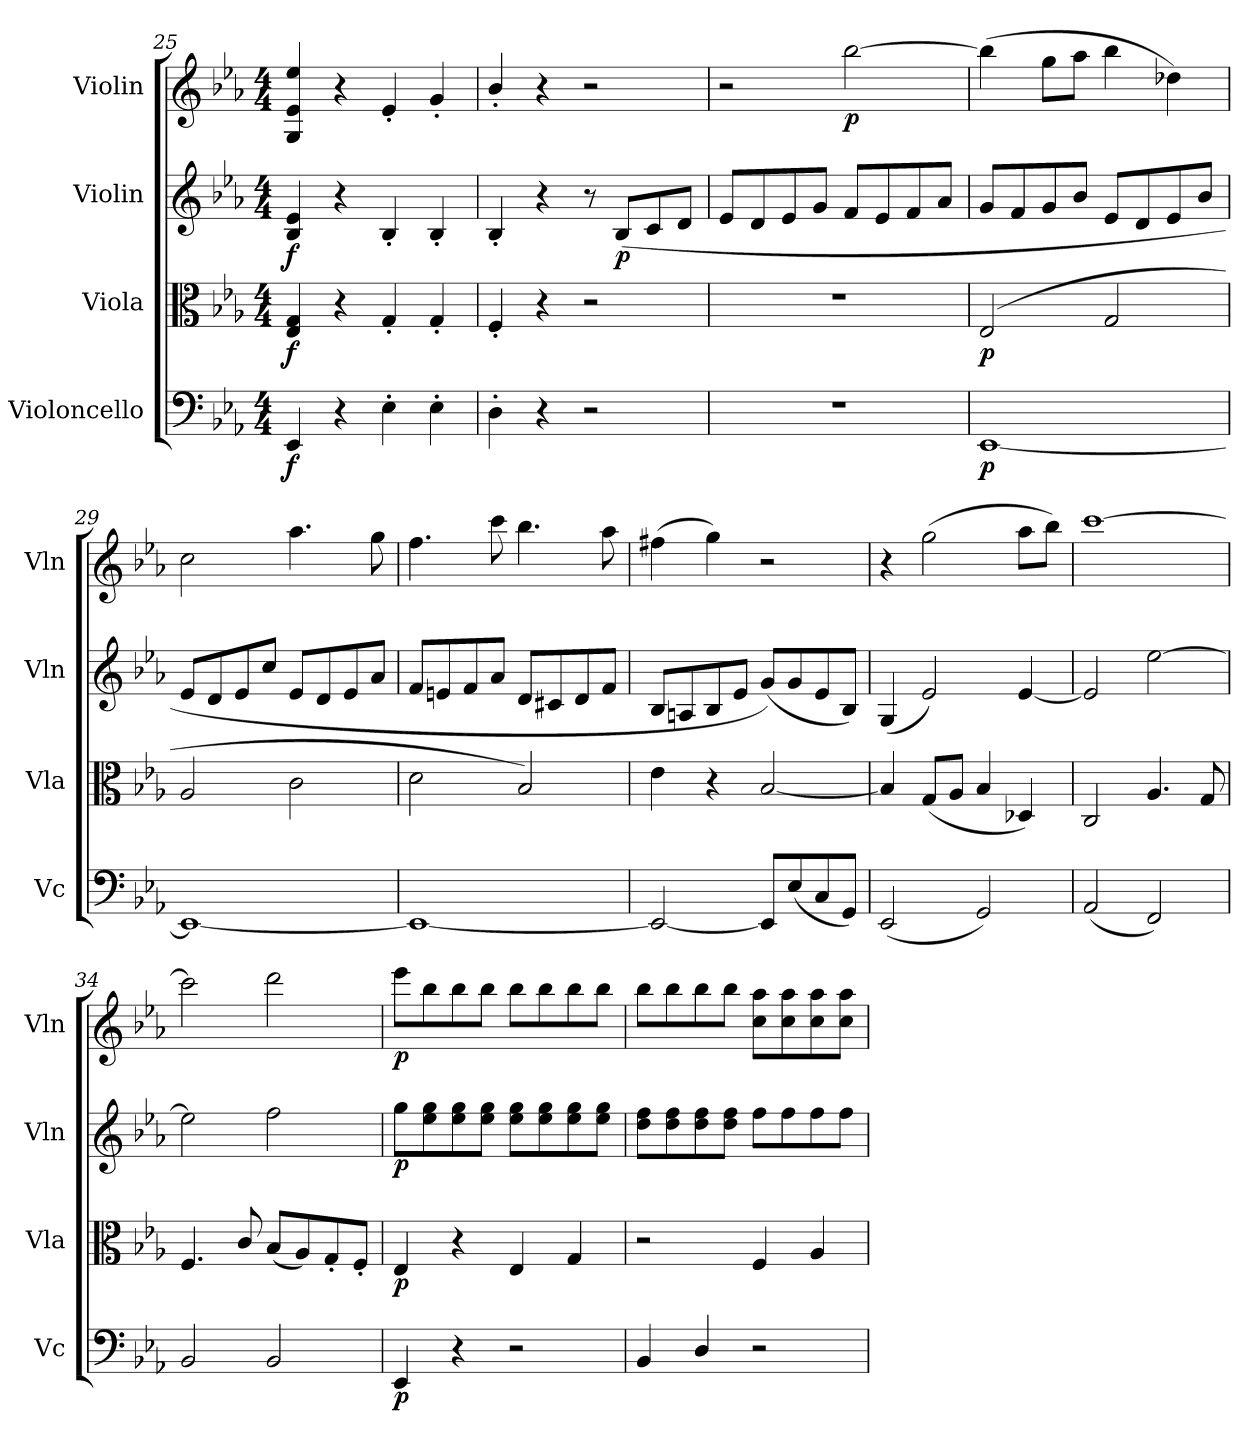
**kern	**dynam	**kern	**dynam	**kern	**dynam	**kern	**dynam
*part4	*part4	*part3	*part3	*part2	*part2	*part1	*part1
*staff4	*staff4	*staff3	*staff3	*staff2	*staff2	*staff1	*staff1
*I"Violoncello	*	*I"Viola	*	*I"Violin	*	*I"Violin	*
*I'Vc	*	*I'Vla	*	*I'Vln	*	*I'Vln	*
*clefF4	*	*clefC3	*	*clefG2	*	*clefG2	*
*k[b-e-a-]	*	*k[b-e-a-]	*	*k[b-e-a-]	*	*k[b-e-a-]	*
*M4/4	*	*M4/4	*	*M4/4	*	*M4/4	*
*MM152	*	*MM152	*	*MM152	*	*MM152	*
=25	=25	=25	=25	=25	=25	=25	=25
4EE-/	f	4E-/ 4G/	f	4B-/ 4e-/	f	4G/ 4e-/ 4ee-/	.
4r	.	4r	.	4r	.	4r	.
4E-'\	.	4G'/	.	4B-'/	.	4e-'/	.
4E-'\	.	4G'/	.	4B-'/	.	4g'/	.
=26	=26	=26	=26	=26	=26	=26	=26
4D'\	.	4F'/	.	4B-'/	.	4b-'/	.
4r	.	4r	.	4r	.	4r	.
2r	.	2r	.	8r	.	2r	.
.	.	.	.	(8B-/L	p	.	.
.	.	.	.	8c/	.	.	.
.	.	.	.	8d/J	.	.	.
=27	=27	=27	=27	=27	=27	=27	=27
1r	.	1r	.	8e-/L	.	2r	.
.	.	.	.	8d/	.	.	.
.	.	.	.	8e-/	.	.	.
.	.	.	.	8g/J	.	.	.
.	.	.	.	8f/L	.	[2bb-\	p
.	.	.	.	8e-/	.	.	.
.	.	.	.	8f/	.	.	.
.	.	.	.	8a-/J	.	.	.
=28	=28	=28	=28	=28	=28	=28	=28
[1EE-	p	(2E-/	p	8g/L	.	(4bb-\]	.
.	.	.	.	8f/	.	.	.
.	.	.	.	8g/	.	8gg\L	.
.	.	.	.	8b-/J	.	8aa-\J	.
.	.	2G/	.	8e-/L	.	4bb-\	.
.	.	.	.	8d/	.	.	.
.	.	.	.	8e-/	.	4dd-X\)	.
.	.	.	.	8b-/J	.	.	.
=29	=29	=29	=29	=29	=29	=29	=29
1EE-_	.	2A-/	.	8e-/L	.	2cc\	.
.	.	.	.	8d/	.	.	.
.	.	.	.	8e-/	.	.	.
.	.	.	.	8cc/J	.	.	.
.	.	2c\	.	8e-/L	.	4.aa-\	.
.	.	.	.	8d/	.	.	.
.	.	.	.	8e-/	.	.	.
.	.	.	.	8a-/J	.	8gg\	.
=30	=30	=30	=30	=30	=30	=30	=30
1EE-_	.	2d\	.	8f/L	.	4.ff\	.
.	.	.	.	8en/	.	.	.
.	.	.	.	8f/	.	.	.
.	.	.	.	8a-/J	.	8ccc\	.
.	.	2B-/)	.	8d/L	.	4.bb-\	.
.	.	.	.	8c#X/	.	.	.
.	.	.	.	8d/	.	.	.
.	.	.	.	8f/J	.	8aa-\	.
=31	=31	=31	=31	=31	=31	=31	=31
2EE-/_	.	4e-\	.	8B-/L	.	(4ff#X\	.
.	.	.	.	8An/	.	.	.
.	.	4r	.	8B-/	.	4gg\)	.
.	.	.	.	8e-/J	.	.	.
8EE-/L]	.	[2B-/	.	(8g/L)	.	2r	.
(8E-/	.	.	.	8g/	.	.	.
8C/	.	.	.	8e-/	.	.	.
8GG/J)	.	.	.	8B-/J)	.	.	.
=32	=32	=32	=32	=32	=32	=32	=32
(2EE-/	.	4B-/]	.	(4G/	.	4r	.
.	.	(8G/L	.	2e-/)	.	(2gg\	.
.	.	8A-/J	.	.	.	.	.
2GG/)	.	4B-/	.	.	.	.	.
.	.	4D-X/)	.	[4e-/	.	8aa-\L	.
.	.	.	.	.	.	8bb-\J)	.
=33	=33	=33	=33	=33	=33	=33	=33
(2AA-/	.	2C/	.	2e-/]	.	[1ccc	.
2FF/)	.	4.A-/	.	[2ee-\	.	.	.
.	.	8G/	.	.	.	.	.
=34	=34	=34	=34	=34	=34	=34	=34
2BB-/	.	4.F/	.	2ee-\]	.	2ccc\]	.
.	.	8c/	.	.	.	.	.
2BB-/	.	(8B-/L	.	2ff\	.	2ddd\	.
.	.	8A-/)	.	.	.	.	.
.	.	8G'/	.	.	.	.	.
.	.	8F'/J	.	.	.	.	.
=35	=35	=35	=35	=35	=35	=35	=35
4EE-/	p	4E-/	p	8gg\L	p	8eee-\L	p
.	.	.	.	8ee-\ 8gg\	.	8bb-\	.
4r	.	4r	.	8ee-\ 8gg\	.	8bb-\	.
.	.	.	.	8ee-\ 8gg\J	.	8bb-\J	.
2r	.	4E-/	.	8ee-\ 8gg\L	.	8bb-\L	.
.	.	.	.	8ee-\ 8gg\	.	8bb-\	.
.	.	4G/	.	8ee-\ 8gg\	.	8bb-\	.
.	.	.	.	8ee-\ 8gg\J	.	8bb-\J	.
=36	=36	=36	=36	=36	=36	=36	=36
4BB-/	.	2r	.	8dd\ 8ff\L	.	8bb-\L	.
.	.	.	.	8dd\ 8ff\	.	8bb-\	.
4D/	.	.	.	8dd\ 8ff\	.	8bb-\	.
.	.	.	.	8dd\ 8ff\J	.	8bb-\J	.
2r	.	4F/	.	8ff\L	.	8cc\ 8aa-\L	.
.	.	.	.	8ff\	.	8cc\ 8aa-\	.
.	.	4A-/	.	8ff\	.	8cc\ 8aa-\	.
.	.	.	.	8ff\J	.	8cc\ 8aa-\J	.
=	=	=	=	=	=	=	=
*-	*-	*-	*-	*-	*-	*-	*-
